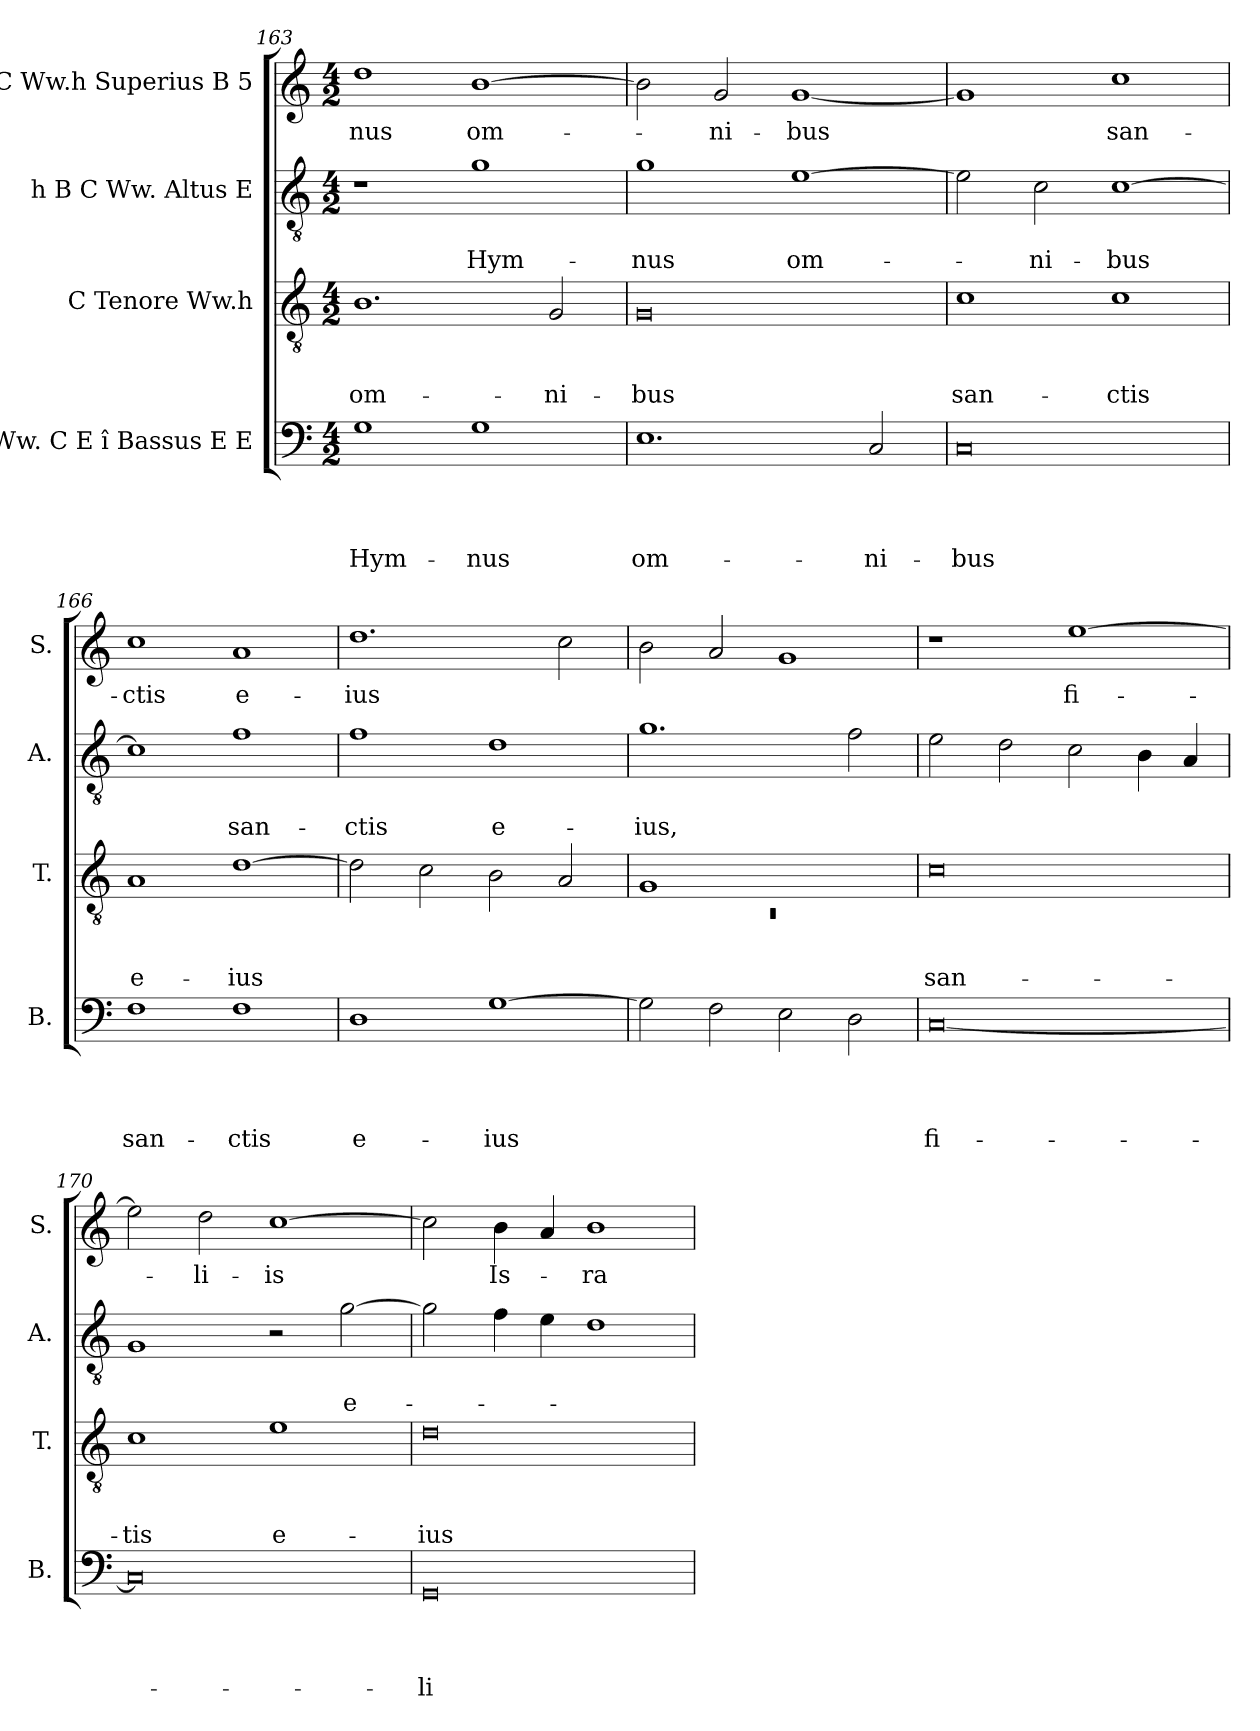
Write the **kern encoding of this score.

**kern	**text	**text	**text	**text	**kern	**text	**text	**text	**kern	**text	**text	**kern	**text
*part4	*part4	*part4	*part4	*part4	*part3	*part3	*part3	*part3	*part2	*part2	*part2	*part1	*part1
*staff4	*staff4	*staff4	*staff4	*staff4	*staff3	*staff3	*staff3	*staff3	*staff2	*staff2	*staff2	*staff1	*staff1
*I"Ww. C E î Bassus E E	*	*	*	*	*I"C Tenore Ww.h	*	*	*	*I"h B C Ww. Altus E	*	*	*I"C Ww.h Superius B 5	*
*I'B.	*	*	*	*	*I'T.	*	*	*	*I'A.	*	*	*I'S.	*
*clefF4	*	*	*	*	*clefGv2	*	*	*	*clefGv2	*	*	*clefG2	*
*k[]	*	*	*	*	*k[]	*	*	*	*k[]	*	*	*k[]	*
*C:	*	*	*	*	*C:	*	*	*	*C:	*	*	*C:	*
*M4/2	*	*	*	*	*M4/2	*	*	*	*M4/2	*	*	*M4/2	*
=163	=163	=163	=163	=163	=163	=163	=163	=163	=163	=163	=163	=163	=163
!	!	!	!	!LO:LY:b	!	!	!	!LO:LY:b	!	!	!	!	!LO:LY:b
1G	.	.	.	Hym-	1.B	.	.	om-	1r	.	.	1dd	-nus
!	!	!	!	!LO:LY:b	!	!	!	!	!	!	!LO:LY:b	!	!LO:LY:b
1G	.	.	.	-nus	.	.	.	.	1g	.	Hym-	[>1b	om-
!	!	!	!	!	!	!	!	!LO:LY:b	!	!	!	!	!
.	.	.	.	.	2G/	.	.	-ni-	.	.	.	.	.
=164	=164	=164	=164	=164	=164	=164	=164	=164	=164	=164	=164	=164	=164
!	!	!	!	!LO:LY:b	!	!	!	!LO:LY:b	!	!	!LO:LY:b	!	!
1.E	.	.	.	om-	0G	.	.	-bus	1g	.	-nus	2b\]	.
!	!	!	!	!	!	!	!	!	!	!	!	!	!LO:LY:b
.	.	.	.	.	.	.	.	.	.	.	.	2g/	-ni-
!	!	!	!	!	!	!	!	!	!	!	!LO:LY:b	!	!LO:LY:b
.	.	.	.	.	.	.	.	.	[<1e	.	om-	[<1g	-bus
!	!	!	!	!LO:LY:b	!	!	!	!	!	!	!	!	!
2C/	.	.	.	-ni-	.	.	.	.	.	.	.	.	.
!!LO:LB:g=z
=165	=165	=165	=165	=165	=165	=165	=165	=165	=165	=165	=165	=165	=165
!	!	!	!	!LO:LY:b	!	!	!	!LO:LY:b	!	!	!	!	!
0C	.	.	.	-bus	1c	.	.	san-	2e\]	.	.	1g]	.
!	!	!	!	!	!	!	!	!	!	!	!LO:LY:b	!	!
.	.	.	.	.	.	.	.	.	2c\	.	-ni-	.	.
!	!	!	!	!	!	!	!	!LO:LY:b	!	!	!LO:LY:b	!	!LO:LY:b
.	.	.	.	.	1c	.	.	-ctis	[>1c	.	-bus	1cc	san-
=166	=166	=166	=166	=166	=166	=166	=166	=166	=166	=166	=166	=166	=166
!	!	!	!	!LO:LY:b	!	!	!	!LO:LY:b:rj	!	!	!	!	!LO:LY:b
1F	.	.	.	san-	1A	.	.	e-	1c]	.	.	1cc	-ctis
!	!	!	!	!LO:LY:b	!	!	!	!LO:LY:b	!	!	!LO:LY:b	!	!LO:LY:b:rj
1F	.	.	.	-ctis	[>1d	.	.	-ius	1f	.	san-	1a	e-
=167	=167	=167	=167	=167	=167	=167	=167	=167	=167	=167	=167	=167	=167
!	!	!	!	!LO:LY:b:rj	!	!	!	!	!	!	!LO:LY:b	!	!LO:LY:b
1D	.	.	.	e-	2d\]	.	.	.	1f	.	-ctis	1.dd	-ius
.	.	.	.	.	2c\	.	.	.	.	.	.	.	.
!	!	!	!	!LO:LY:b	!	!	!	!	!	!	!LO:LY:b:rj	!	!
[>1G	.	.	.	-ius	2B\	.	.	.	1d	.	e-	.	.
.	.	.	.	.	2A/	.	.	.	.	.	.	2cc\	.
=168	=168	=168	=168	=168	=168	=168	=168	=168	=168	=168	=168	=168	=168
*	*	*	*	*	*^	*	*	*	*	*	*	*	*
!	!	!	!	!	!	!LO:N:vis=1	!	!	!	!	!	!LO:LY:b	!	!
2G\]	.	.	.	.	1G	0rC	.	.	.	1.g	.	-ius,	2b\	.
2F\	.	.	.	.	.	.	.	.	.	.	.	.	2a/	.
2E\	.	.	.	.	1ryy	.	.	.	.	.	.	.	1g	.
2D\	.	.	.	.	.	.	.	.	.	2f\	.	.	.	.
*	*	*	*	*	*v	*v	*	*	*	*	*	*	*	*
=169	=169	=169	=169	=169	=169	=169	=169	=169	=169	=169	=169	=169	=169
!	!	!	!	!LO:LY:b:rj	!	!	!	!LO:LY:b	!	!	!	!	!
[<0C	.	.	.	fi-	0c	.	.	san-	2e\	.	.	1r	.
.	.	.	.	.	.	.	.	.	2d\	.	.	.	.
!	!	!	!	!	!	!	!	!	!	!	!	!	!LO:LY:b
.	.	.	.	.	.	.	.	.	2c\	.	.	[>1ee	fi-
.	.	.	.	.	.	.	.	.	4B\	.	.	.	.
.	.	.	.	.	.	.	.	.	4A/	.	.	.	.
=170	=170	=170	=170	=170	=170	=170	=170	=170	=170	=170	=170	=170	=170
!	!	!	!	!	!	!	!	!LO:LY:b	!	!	!	!	!
0C]	.	.	.	.	1c	.	.	-tis	1G	.	.	2ee\]	.
!	!	!	!	!	!	!	!	!	!	!	!	!	!LO:LY:b
.	.	.	.	.	.	.	.	.	.	.	.	2dd\	-li-
!	!	!	!	!	!	!	!	!LO:LY:b:rj	!	!	!	!	!LO:LY:b
.	.	.	.	.	1e	.	.	e-	2r	.	.	[<1cc	-is
!	!	!	!	!	!	!	!	!	!	!	!LO:LY:b	!	!
.	.	.	.	.	.	.	.	.	[<2g\	.	e-	.	.
!!LO:LB:g=z
=171	=171	=171	=171	=171	=171	=171	=171	=171	=171	=171	=171	=171	=171
!	!	!	!	!LO:LY:b:rj	!	!	!	!LO:LY:b	!	!	!	!	!
0GG	.	.	.	-li-	0d	.	.	-ius	2g\]	.	.	2cc\]	.
!	!	!	!	!	!	!	!	!	!	!	!	!	!LO:LY:b
.	.	.	.	.	.	.	.	.	4f\	.	.	4b\	Is-
.	.	.	.	.	.	.	.	.	4e\	.	.	4a/	.
!	!	!	!	!	!	!	!	!	!	!	!	!	!LO:LY:b
.	.	.	.	.	.	.	.	.	1d	.	.	1b	-ra-
=	=	=	=	=	=	=	=	=	=	=	=	=	=
*-	*-	*-	*-	*-	*-	*-	*-	*-	*-	*-	*-	*-	*-
